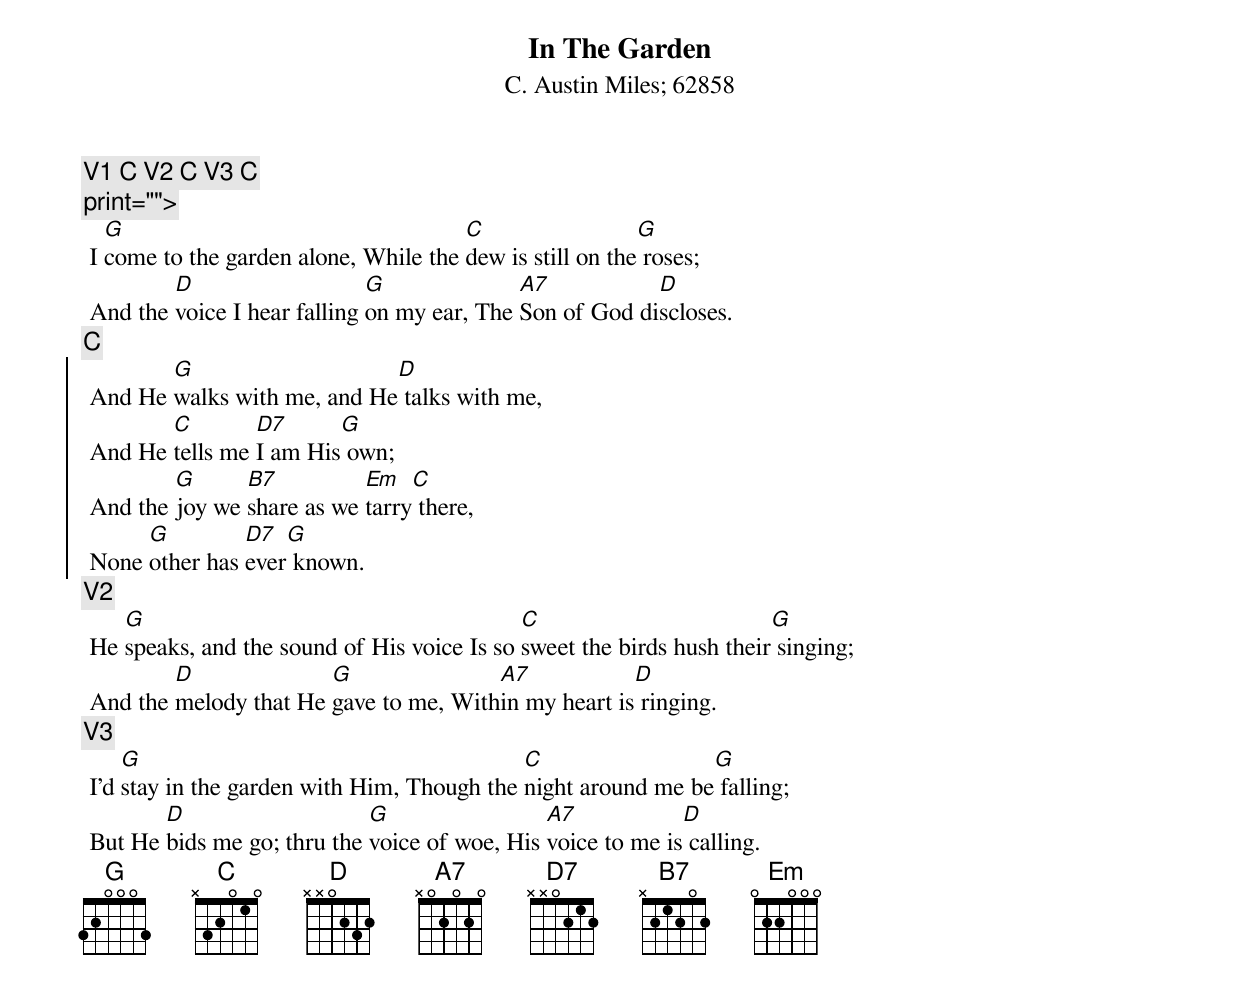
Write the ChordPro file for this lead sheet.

{title:In The Garden}
{subtitle:C. Austin Miles}
{subtitle:62858}
{comment:V1 C V2 C V3 C}
{comment:}
{comment:print="">}
 I [G]come to the garden alone, While the [C]dew is still on the[G] roses;
 And the [D]voice I hear falling [G]on my ear, The [A7]Son of God di[D]scloses.
{comment:C}
{soc}
 And He [G]walks with me, and He[D] talks with me,
 And He [C]tells me [D7]I am His[G] own;
 And the [G]joy we [B7]share as we [Em]tarry[C] there,
 None [G]other has [D7]ever[G] known.
{eoc}
{comment:V2}
 He [G]speaks, and the sound of His voice Is so [C]sweet the birds hush their[G] singing;
 And the [D]melody that He [G]gave to me, With[A7]in my heart is[D] ringing.
{comment:V3}
 I'd [G]stay in the garden with Him, Though the [C]night around me be[G] falling;
 But He [D]bids me go; thru the [G]voice of woe, His [A7]voice to me is[D] calling.
